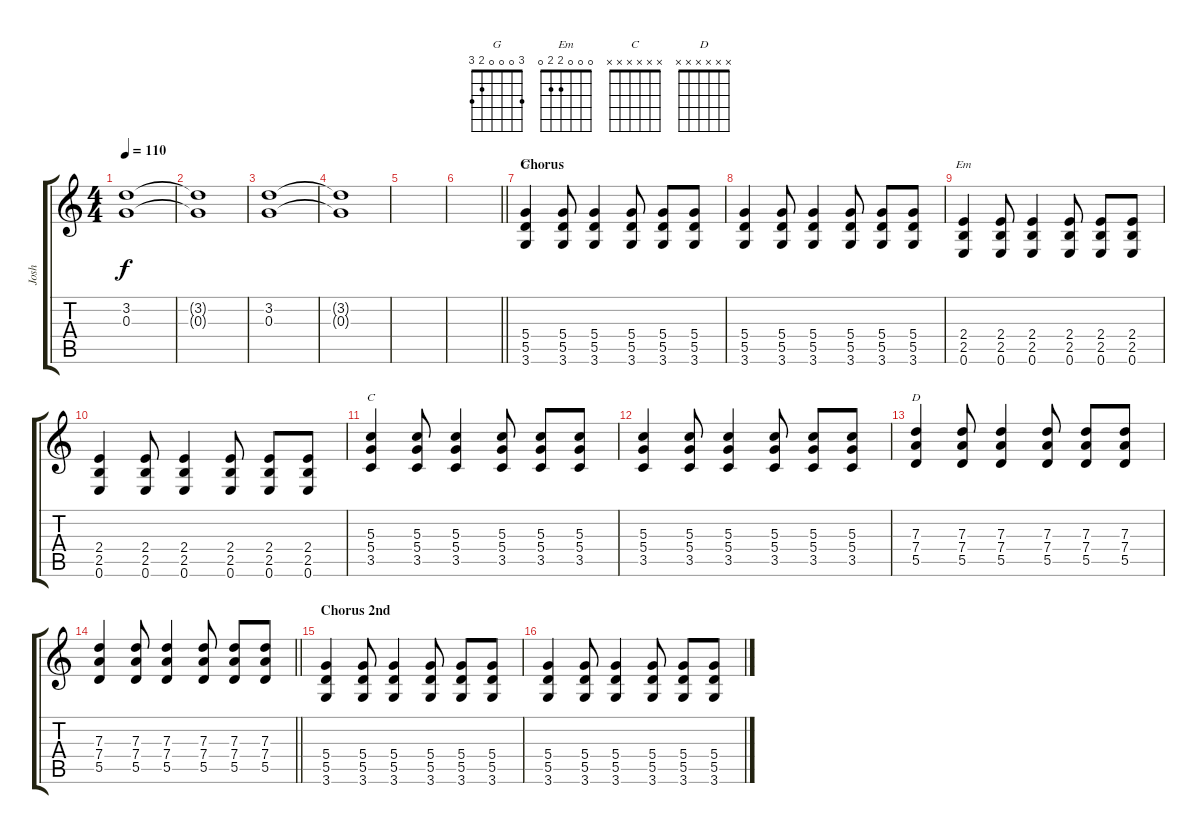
\track ("Josh" "Josh") {instrument electricguitarclean}
\staff {score tabs}
\tuning (E4 B3 G3 D3 A2 E2) {hide}
\chord ("G" 3 0 0 0 2 3)
\chord ("Em" 0 0 0 2 2 0)
\chord ("C" x x x x x x)
\chord ("D" x x x x x x)
\ts (4 4)
\tempo 110
\clef g2
\ks c
(3.2 0.3).1{dy f} |
(3.2{t} 0.3{t}).1 |
(3.2 0.3).1 |
(3.2{t} 0.3{t}).1 |
|
\barLineRight lightlight
|
\section ("" "Chorus")
(5.4 5.5 3.6).4{ch "G"} (5.4 5.5 3.6).8 (5.4 5.5 3.6).4 (5.4 5.5 3.6).8 (5.4 5.5 3.6).8 (5.4 5.5 3.6).8 |
(5.4 5.5 3.6).4 (5.4 5.5 3.6).8 (5.4 5.5 3.6).4 (5.4 5.5 3.6).8 (5.4 5.5 3.6).8 (5.4 5.5 3.6).8 |
(2.4 2.5 0.6).4{ch "Em"} (2.4 2.5 0.6).8 (2.4 2.5 0.6).4 (2.4 2.5 0.6).8 (2.4 2.5 0.6).8 (2.4 2.5 0.6).8 |
(2.4 2.5 0.6).4 (2.4 2.5 0.6).8 (2.4 2.5 0.6).4 (2.4 2.5 0.6).8 (2.4 2.5 0.6).8 (2.4 2.5 0.6).8 |
(5.3 5.4 3.5).4{ch "C"} (5.3 5.4 3.5).8 (5.3 5.4 3.5).4 (5.3 5.4 3.5).8 (5.3 5.4 3.5).8 (5.3 5.4 3.5).8 |
(5.3 5.4 3.5).4 (5.3 5.4 3.5).8 (5.3 5.4 3.5).4 (5.3 5.4 3.5).8 (5.3 5.4 3.5).8 (5.3 5.4 3.5).8 |
(7.3 7.4 5.5).4{ch "D"} (7.3 7.4 5.5).8 (7.3 7.4 5.5).4 (7.3 7.4 5.5).8 (7.3 7.4 5.5).8 (7.3 7.4 5.5).8 |
\barLineRight lightlight
(7.3 7.4 5.5).4 (7.3 7.4 5.5).8 (7.3 7.4 5.5).4 (7.3 7.4 5.5).8 (7.3 7.4 5.5).8 (7.3 7.4 5.5).8 |
\section ("" "Chorus 2nd")
(5.4 5.5 3.6).4 (5.4 5.5 3.6).8 (5.4 5.5 3.6).4 (5.4 5.5 3.6).8 (5.4 5.5 3.6).8 (5.4 5.5 3.6).8 |
(5.4 5.5 3.6).4 (5.4 5.5 3.6).8 (5.4 5.5 3.6).4 (5.4 5.5 3.6).8 (5.4 5.5 3.6).8 (5.4 5.5 3.6).8
